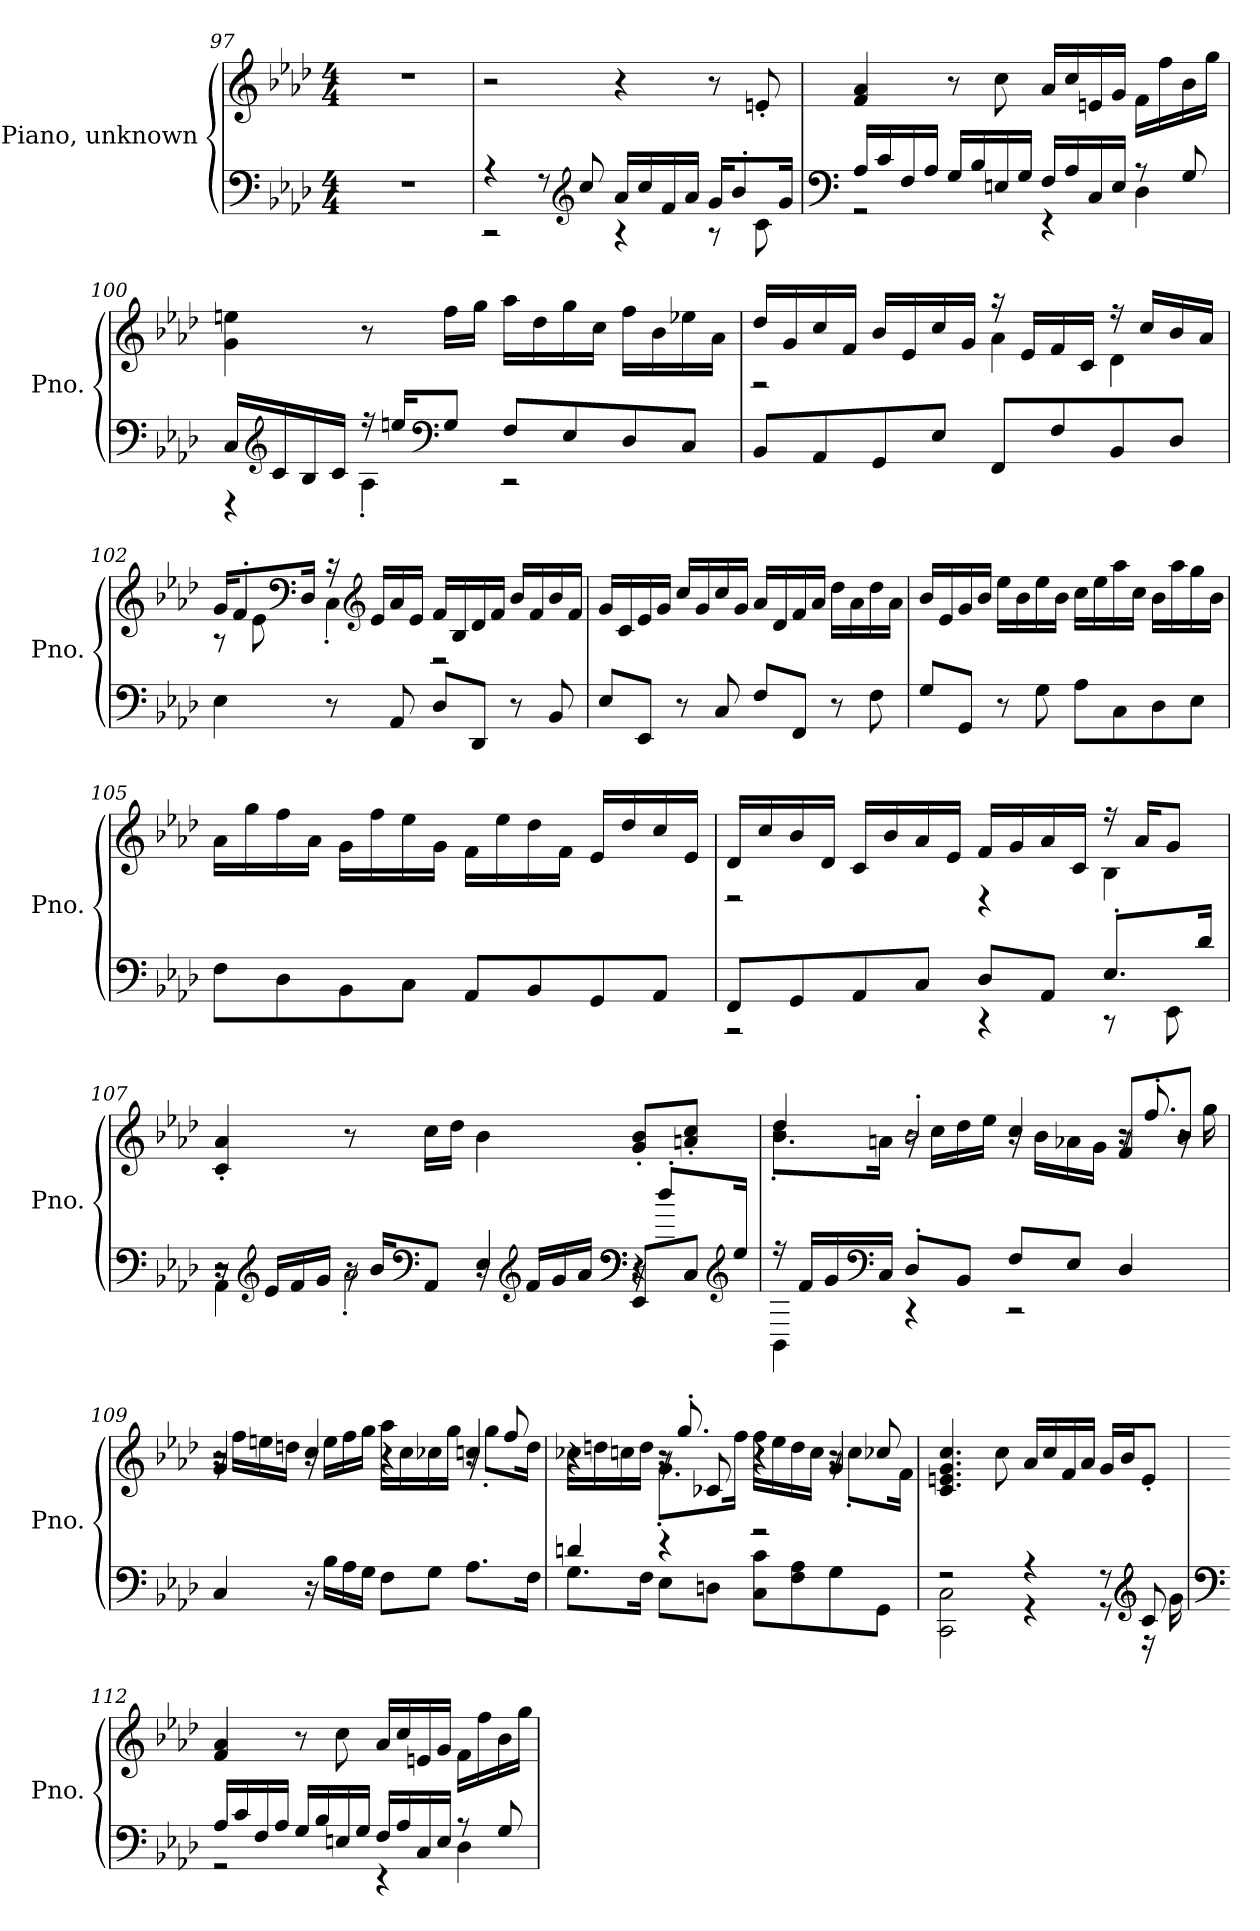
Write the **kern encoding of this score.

**kern	**kern
*part1	*part1
*staff2	*staff1
*I"Piano, unknown	*
*I'Pno.	*
*clefF4	*clefG2
*k[b-e-a-d-]	*k[b-e-a-d-]
*M4/4	*M4/4
=97	=97
1r	1r
=98	=98
*^	*
4r	2r	2r
8r	.	.
*clefG2	*	*
8cc/	.	.
16a-/LL	4r	4r
16cc/	.	.
16f/	.	.
16a-/JJ	.	.
16g/KL	8r	8r
8b-'/	.	.
.	8c\	8en'/
16g/Jk	.	.
=99	=99	=99
*clefF4	*	*
16A-/LL	2r	4f/ 4a-/
16c/	.	.
16F/	.	.
16A-/JJ	.	.
16G/LL	.	8r
16B-/	.	.
16En/	.	8cc\
16G/JJ	.	.
16F/LL	4r	16a-/LL
16A-/	.	16cc/
16C/	.	16en/
16E/JJ	.	16g/JJ
8r	4D-\	16f\LL
.	.	16ff\
8G/	.	16b-\
.	.	16gg\JJ
!!LO:LB:g=z
=100	=100	=100
16C/LL	4r	4g\ 4een\
*clefG2	*	*
16c/	.	.
16B-/	.	.
16c/JJ	.	.
16r	4A-'\	8r
16een/KL	.	.
*clefF4	*	*
8G/J	.	16ff\LL
.	.	16gg\JJ
8F/L	2r	16aa-\LL
.	.	16dd-\
8E-/	.	16gg\
.	.	16cc\JJ
8D-/	.	16ff\LL
.	.	16b-\
8C/J	.	16ee-X\
.	.	16a-\JJ
*v	*v	*
=101	=101
*	*^
8BB-/L	16dd-/LL	2r
.	16g/	.
8AA-/	16cc/	.
.	16f/JJ	.
8GG/	16b-/LL	.
.	16e-/	.
8E-/J	16cc/	.
.	16g/JJ	.
8FF/L	16r	4a-\
.	16e-/LL	.
8F/	16f/	.
.	16c/JJ	.
8BB-/	16r	4d-\
.	16cc/LL	.
8D-/J	16b-/	.
.	16a-/JJ	.
!!LO:LB:g=z	!!
=102	=102	=102
4E-\	16g/KL	8r
.	8f'/	.
.	.	8e-\
*	*clefF4	*
.	16D-/Jk	.
8r	16r	4C'\
*	*clefG2	*
.	16e-/LL	.
8AA-/	16a-/	.
.	16e-/JJ	.
8D-/L	16f/LL	2r
.	16B-/	.
8DD-/J	16d-/	.
.	16f/JJ	.
8r	16b-/LL	.
.	16f/	.
8BB-/	16b-/	.
.	16f/JJ	.
*	*v	*v
=103	=103
8E-/L	16g/LL
.	16c/
8EE-/J	16e-/
.	16g/JJ
8r	16cc/LL
.	16g/
8C/	16cc/
.	16g/JJ
8F/L	16a-/LL
.	16d-/
8FF/J	16f/
.	16a-/JJ
8r	16dd-\LL
.	16a-\
8F\	16dd-\
.	16a-\JJ
!!LO:LB:g=z
=104	=104
8G/L	16b-/LL
.	16e-/
8GG/J	16g/
.	16b-/JJ
8r	16ee-\LL
.	16b-\
8G\	16ee-\
.	16b-\JJ
8A-\L	16cc\LL
.	16ee-\
8C\	16aa-\
.	16cc\JJ
8D-\	16b-\LL
.	16aa-\
8E-\J	16gg\
.	16b-\JJ
=105	=105
8F\L	16a-\LL
.	16gg\
8D-\	16ff\
.	16a-\JJ
8BB-\	16g\LL
.	16ff\
8C\J	16ee-\
.	16g\JJ
8AA-/L	16f\LL
.	16ee-\
8BB-/	16dd-\
.	16f\JJ
8GG/	16e-/LL
.	16dd-/
8AA-/J	16cc/
.	16e-/JJ
!!LO:PB:g=z
=106	=106
*^	*^
8FF/L	2r	16d-/LL	2r
.	.	16cc/	.
8GG/	.	16b-/	.
.	.	16d-/JJ	.
8AA-/	.	16c/LL	.
.	.	16b-/	.
8C/J	.	16a-/	.
.	.	16e-/JJ	.
8D-/L	4r	16f/LL	4r
.	.	16g/	.
8AA-/J	.	16a-/	.
.	.	16c/JJ	.
8.E-'/L	8r	16r	4B-\
.	.	16a-/KL	.
.	8EE-\	8g/J	.
16d-/Jk	.	.	.
*	*	*v	*v
=107	=107	=107
*	*^	*
16r	4AA-\	2r	4c/' 4a-/'
*clefG2	*	*	*
16e-/LL	.	.	.
16f/	.	.	.
16g/JJ	.	.	.
16r	2a-'\	.	8r
16b-/KL	.	.	.
*clefF4	*	*	*
8AA-/J	.	.	16cc\LL
.	.	.	16dd-\JJ
16r	.	4E-/	4b-\
*clefG2	*	*	*
16f/LL	.	.	.
16g/	.	.	.
16a-/JJ	.	.	.
*clefF4	*	*	*
16r	4r	8EE-/L	8g/' 8b-/'L
8dd-'/L	.	.	.
.	.	8C/J	8an/' 8cc/'J
*clefG2	*	*	*
16ee-/Jk	.	.	.
*	*v	*v	*
!!LO:LB:g=z
=108	=108	=108
*	*	*^
*	*	*	*^
16r	4BB-\	4dd-/	8.b-'\L	2r
16f/LL	.	.	.	.
16g/	.	.	.	.
*clefF4	*	*	*	*
16C/JJ	.	.	16an\Jk	.
8D-'/L	4r	2b-'/	16r	.
.	.	.	16cc\LL	.
8BB-/J	.	.	16dd-\	.
.	.	.	16ee-\JJ	.
8F/L	2r	.	16r	4cc/
.	.	.	16b-\LL	.
8E-/J	.	.	16a-X\	.
.	.	.	16g\JJ	.
4D-/	.	16r	8r	8f/L
.	.	8.ff'/	.	.
.	.	.	16r	8b-/J
.	.	.	16gg\	.
*v	*v	*	*	*
=109	=109	=109	=109
4C/	2r	16r	4g/
.	.	16ff\LL	.
.	.	16een\	.
.	.	16ddn\JJ	.
16r	.	16r	4cc/
16B-\LL	.	16ee\LL	.
16A-\	.	16ff\	.
16G\JJ	.	16gg\JJ	.
8F\L	4r	16aa-\LL	4r
.	.	16cc\	.
8G\J	.	16cc-X\	.
.	.	16gg\JJ	.
8.A-\L	8r	16r	4ccn/
.	.	8gg'\L	.
.	8ff/	.	.
16F\Jk	.	16dd\Jk	.
!!LO:LB:g=z	!!	!!
=110	=110	=110	=110
*^	*	*	*
4dn/	8.G\L	4r	16cc-X\LL	4r
.	.	.	16ddn\	.
.	.	.	16ccn\	.
.	16F\Jk	.	16dd\JJ	.
4r	8E-\L	16r	8.g'\L	8r
.	.	8.gg'/	.	.
.	8Dn\J	.	.	8c-X/
.	.	.	16ff\Jk	.
2r	8C\ 8c\L	4r	16ff\LL	4r
.	.	.	16ee-\	.
.	8F\ 8A-\	.	16dd\	.
.	.	.	16cc\JJ	.
.	8G\	8r	16r	4g/
.	.	.	8cc'\L	.
.	8GG\J	8cc-X/	.	.
.	.	.	16f\Jk	.
*	*	*v	*v	*v
=111	=111	=111
2r	2CC\ 2C\	4.c/ 4.en/ 4.g/ 4.cc/
.	.	8cc\
4r	4r	16a-/LL
.	.	16cc/
.	.	16f/
.	.	16a-/JJ
8r	8r	16g/LL
.	.	16b-/J
*clefG2	*	*
8c/	16r	8e'/J
.	16g\	.
!!LO:LB:g=z
=112	=112	=112
*clefF4	*	*
16A-/LL	2r	4f/ 4a-/
16c/	.	.
16F/	.	.
16A-/JJ	.	.
16G/LL	.	8r
16B-/	.	.
16En/	.	8cc\
16G/JJ	.	.
16F/LL	4r	16a-/LL
16A-/	.	16cc/
16C/	.	16en/
16E/JJ	.	16g/JJ
8r	4D-\	16f\LL
.	.	16ff\
8G/	.	16b-\
.	.	16gg\JJ
*v	*v	*
=	=
*-	*-
